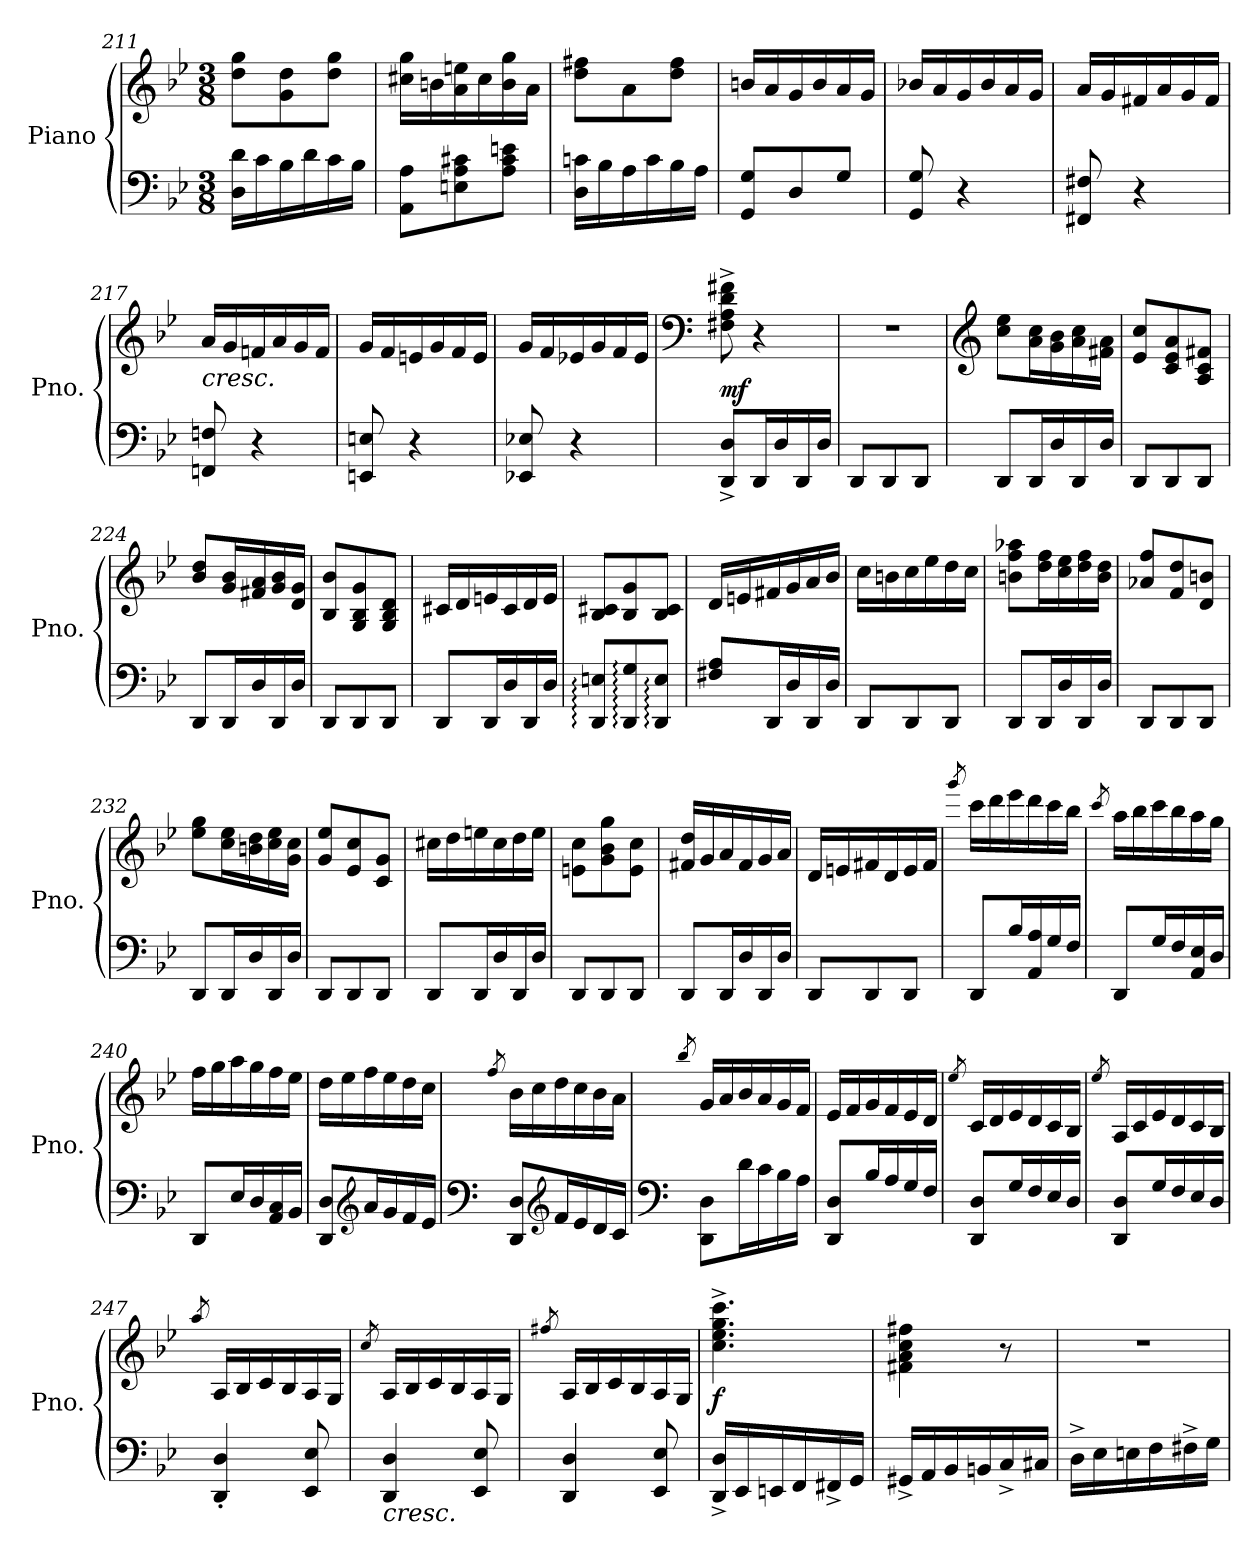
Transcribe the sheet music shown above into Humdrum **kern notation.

**kern	**kern	**dynam
*part1	*part1	*part1
*staff2	*staff1	*staff1/2
*I"Piano	*	*
*I'Pno.	*	*
*clefF4	*clefG2	*
*k[b-e-]	*k[b-e-]	*
*M3/8	*M3/8	*
=211	=211	=211
16D\ 16d\LL	8dd\ 8gg\L	.
16c\	.	.
16B-\	8g\ 8dd\	.
16d\	.	.
16c\	8dd\ 8gg\J	.
16B-\JJ	.	.
=212	=212	=212
8AA\ 8A\L	16cc#X\ 16gg\LL	.
.	16bn\	.
8En\ 8A\ 8c#X\	16a\ 16een\	.
.	16cc#\	.
8A\ 8c#\ 8en\J	16b\ 16gg\	.
.	16a\JJ	.
!!LO:LB:g=z
=213	=213	=213
16D\ 16cn\LL	8dd\ 8ff#X\L	.
16B-\	.	.
16A\	8a\	.
16c\	.	.
16B-\	8dd\ 8ff#\J	.
16A\JJ	.	.
=214	=214	=214
8GG/ 8G/L	16bn/LL	.
.	16a/	.
8D/	16g/	.
.	16b/	.
8G/J	16a/	.
.	16g/JJ	.
=215	=215	=215
8GG/ 8G/	16b-X/LL	.
.	16a/	.
4r	16g/	.
.	16b-/	.
.	16a/	.
.	16g/JJ	.
=216	=216	=216
8FF#X/ 8F#X/	16a/LL	.
.	16g/	.
4r	16f#X/	.
.	16a/	.
.	16g/	.
.	16f#/JJ	.
=217	=217	=217
!	!LO:TX:b:i:t=cresc.	!
8FFn/ 8Fn/	16a/LL	.
.	16g/	.
4r	16fn/	.
.	16a/	.
.	16g/	.
.	16f/JJ	.
=218	=218	=218
8EEn/ 8En/	16g/LL	.
.	16f/	.
4r	16en/	.
.	16g/	.
.	16f/	.
.	16e/JJ	.
=219	=219	=219
8EE-X/ 8E-X/	16g/LL	.
.	16f/	.
4r	16e-X/	.
.	16g/	.
.	16f/	.
.	16e-/JJ	.
!!LO:LB:g=z
=220	=220	=220
*	*clefF4	*
!	!	!LO:DY:a=2
8DD/^ 8D/^L	8F#X\^ 8A\^ 8d\^ 8f#X\^	mf
16DD/L	4r	.
16D/	.	.
16DD/	.	.
16D/JJ	.	.
=221	=221	=221
8DD/L	4.r	.
8DD/	.	.
8DD/J	.	.
=222	=222	=222
*	*clefG2	*
8DD/L	8cc\ 8ee-\L	.
16DD/L	16a\ 16cc\L	.
16D/	16g\ 16b-\	.
16DD/	16a\ 16cc\	.
16D/JJ	16f#X\ 16a\JJ	.
=223	=223	=223
8DD/L	8e-/ 8cc/L	.
8DD/	8c/ 8e-/ 8a/	.
8DD/J	8A/ 8c/ 8f#X/J	.
=224	=224	=224
8DD/L	8b-/ 8dd/L	.
16DD/L	16g/ 16b-/L	.
16D/	16f#X/ 16a/	.
16DD/	16g/ 16b-/	.
16D/JJ	16d/ 16g/JJ	.
=225	=225	=225
8DD/L	8B-/ 8b-/L	.
8DD/	8G/ 8B-/ 8g/	.
8DD/J	8G/ 8B-/ 8d/J	.
=226	=226	=226
8DD/L	16c#X/LL	.
.	16d/	.
16DD/L	16en/	.
16D/	16c#/	.
16DD/	16d/	.
16D/JJ	16e/JJ	.
=227	=227	=227
8DD/: 8En/:L	8B-/ 8c#X/L	.
8DD/: 8G/:	8B-/ 8g/	.
8DD/: 8E/:J	8B-/ 8c#/J	.
!!LO:LB:g=z
=228	=228	=228
8F#X/ 8A/L	16d/LL	.
.	16en/	.
16DD/L	16f#X/	.
16D/	16g/	.
16DD/	16a/	.
16D/JJ	16b-/JJ	.
=229	=229	=229
8DD/L	16cc\LL	.
.	16bn\	.
8DD/	16cc\	.
.	16ee-\	.
8DD/J	16dd\	.
.	16cc\JJ	.
=230	=230	=230
8DD/L	8bn\ 8ff\ 8aa-X\L	.
16DD/L	16dd\ 16ff\L	.
16D/	16cc\ 16ee-\	.
16DD/	16dd\ 16ff\	.
16D/JJ	16b\ 16dd\JJ	.
=231	=231	=231
8DD/L	8a-X/ 8ff/L	.
8DD/	8f/ 8dd/	.
8DD/J	8d/ 8bn/J	.
=232	=232	=232
8DD/L	8ee-\ 8gg\L	.
16DD/L	16cc\ 16ee-\L	.
16D/	16bn\ 16dd\	.
16DD/	16cc\ 16ee-\	.
16D/JJ	16g\ 16cc\JJ	.
=233	=233	=233
8DD/L	8g/ 8ee-/L	.
8DD/	8e-/ 8cc/	.
8DD/J	8c/ 8g/J	.
=234	=234	=234
8DD/L	16cc#X\LL	.
.	16dd\	.
16DD/L	16een\	.
16D/	16cc#\	.
16DD/	16dd\	.
16D/JJ	16ee\JJ	.
=235	=235	=235
8DD/L	8en\ 8cc\L	.
8DD/	8g\ 8b-\ 8gg\	.
8DD/J	8e\ 8cc\J	.
!!LO:LB:g=z
=236	=236	=236
8DD/L	16f#X/ 16dd/LL	.
.	16g/	.
16DD/L	16a/	.
16D/	16f#/	.
16DD/	16g/	.
16D/JJ	16a/JJ	.
=237	=237	=237
8DD/L	16d/LL	.
.	16en/	.
8DD/	16f#X/	.
.	16d/	.
8DD/J	16e/	.
.	16f#/JJ	.
=238	=238	=238
.	8qggg/	.
8DD/L	16ccc\LL	.
.	16ddd\	.
16B-/L	16eee-\	.
16AA/ 16A/	16ddd\	.
16G/	16ccc\	.
16F/JJ	16bb-\JJ	.
=239	=239	=239
.	8qccc/	.
8DD/L	16aa\LL	.
.	16bb-\	.
16G/L	16ccc\	.
16F/	16bb-\	.
16AA/ 16E-/	16aa\	.
16D/JJ	16gg\JJ	.
=240	=240	=240
8DD/L	16ff\LL	.
.	16gg\	.
16E-/L	16aa\	.
16D/	16gg\	.
16AA/ 16C/	16ff\	.
16BB-/JJ	16ee-\JJ	.
=241	=241	=241
8DD/ 8D/L	16dd\LL	.
.	16ee-\	.
*clefG2	*	*
16a/L	16ff\	.
16g/	16ee-\	.
16f/	16dd\	.
16e-/JJ	16cc\JJ	.
!!LO:PB:g=z
=242	=242	=242
*clefF4	*	*
.	8qff/	.
8DD/ 8D/L	16b-\LL	.
.	16cc\	.
*clefG2	*	*
16f/L	16dd\	.
16e-/	16cc\	.
16d/	16b-\	.
16c/JJ	16a\JJ	.
=243	=243	=243
*clefF4	*	*
.	8qbb-/	.
8DD\ 8D\L	16g/LL	.
.	16a/	.
16d\L	16b-/	.
16c\	16a/	.
16B-\	16g/	.
16A\JJ	16f/JJ	.
=244	=244	=244
8DD/ 8D/L	16e-/LL	.
.	16f/	.
16B-/L	16g/	.
16A/	16f/	.
16G/	16e-/	.
16F/JJ	16d/JJ	.
=245	=245	=245
.	8qee-/	.
8DD/ 8D/L	16c/LL	.
.	16d/	.
16G/L	16e-/	.
16F/	16d/	.
16E-/	16c/	.
16D/JJ	16B-/JJ	.
=246	=246	=246
.	8qee-/	.
8DD/ 8D/L	16A/LL	.
.	16c/	.
16G/L	16e-/	.
16F/	16d/	.
16E-/	16c/	.
16D/JJ	16B-/JJ	.
=247	=247	=247
.	8qaa/	.
4DD/' 4D/'	16A/LL	.
.	16B-/	.
.	16c/	.
.	16B-/	.
8EE-/ 8E-/	16A/	.
.	16G/JJ	.
!!LO:LB:g=z
=248	=248	=248
.	8qcc/	.
!LO:TX:b:i:t=cresc.	!	!
4DD/ 4D/	16A/LL	.
.	16B-/	.
.	16c/	.
.	16B-/	.
8EE-/ 8E-/	16A/	.
.	16G/JJ	.
=249	=249	=249
.	8qff#X/	.
4DD/ 4D/	16A/LL	.
.	16B-/	.
.	16c/	.
.	16B-/	.
8EE-/ 8E-/	16A/	.
.	16G/JJ	.
=250	=250	=250
!	!	!LO:DY:b
16DD/^ 16D/^LL	4.cc\^ 4.ee-\^ 4.gg\^ 4.ccc\^	f
16EE-/	.	.
16EEn/	.	.
16FF/	.	.
16FF#X^/	.	.
16GG/JJ	.	.
=251	=251	=251
16GG#X^/LL	4f#X\ 4a\ 4cc\ 4ff#X\	.
16AA/	.	.
16BB-/	.	.
16BBn/	.	.
16C^/	8r	.
16C#X/JJ	.	.
=252	=252	=252
16D^\LL	4.r	.
16E-\	.	.
16En\	.	.
16F\	.	.
16F#X^\	.	.
16G\JJ	.	.
=	=	=
*-	*-	*-
